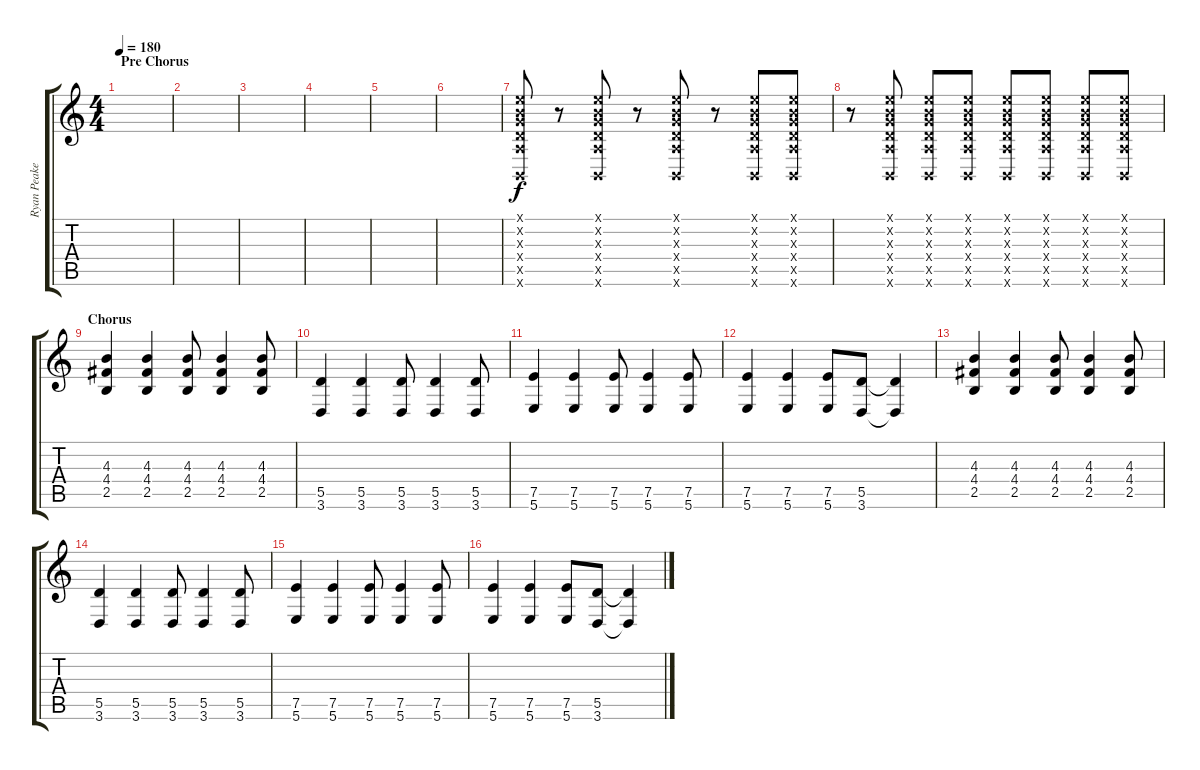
\track ("Ryan Peake(guitar)" "Ryan Peake") {instrument distortionguitar}
\staff {score tabs}
\tuning (E4 B3 G3 D3 A2 B1) {hide}
\ts (4 4)
\section ("" "Pre Chorus")
\tempo 180
\clef g2
\ks c
|
|
|
|
|
|
(0.1{x} 0.2{x} 0.3{x} 0.4{x} 0.5{x} 0.6{x}).8 r.8 (0.1{x} 0.2{x} 0.3{x} 0.4{x} 0.5{x} 0.6{x}).8 r.8 (0.1{x} 0.2{x} 0.3{x} 0.4{x} 0.5{x} 0.6{x}).8 r.8 (0.1{x} 0.2{x} 0.3{x} 0.4{x} 0.5{x} 0.6{x}).8 (0.1{x} 0.2{x} 0.3{x} 0.4{x} 0.5{x} 0.6{x}).8 |
r.8 (0.1{x} 0.2{x} 0.3{x} 0.4{x} 0.5{x} 0.6{x}).8 (0.1{x} 0.2{x} 0.3{x} 0.4{x} 0.5{x} 0.6{x}).8 (0.1{x} 0.2{x} 0.3{x} 0.4{x} 0.5{x} 0.6{x}).8 (0.1{x} 0.2{x} 0.3{x} 0.4{x} 0.5{x} 0.6{x}).8 (0.1{x} 0.2{x} 0.3{x} 0.4{x} 0.5{x} 0.6{x}).8 (0.1{x} 0.2{x} 0.3{x} 0.4{x} 0.5{x} 0.6{x}).8 (0.1{x} 0.2{x} 0.3{x} 0.4{x} 0.5{x} 0.6{x}).8 |
\section ("" "Chorus")
(4.3 4.4 2.5).4 (4.3 4.4 2.5).4 (4.3 4.4 2.5).8 (4.3 4.4 2.5).4 (4.3 4.4 2.5).8 |
(5.5 3.6).4 (5.5 3.6).4 (5.5 3.6).8 (5.5 3.6).4 (5.5 3.6).8 |
(7.5 5.6).4 (7.5 5.6).4 (7.5 5.6).8 (7.5 5.6).4 (7.5 5.6).8 |
(7.5 5.6).4 (7.5 5.6).4 (7.5 5.6).8 (5.5 3.6).8 (5.5{t} 3.6{t}).4 |
(4.3 4.4 2.5).4 (4.3 4.4 2.5).4 (4.3 4.4 2.5).8 (4.3 4.4 2.5).4 (4.3 4.4 2.5).8 |
(5.5 3.6).4 (5.5 3.6).4 (5.5 3.6).8 (5.5 3.6).4 (5.5 3.6).8 |
(7.5 5.6).4 (7.5 5.6).4 (7.5 5.6).8 (7.5 5.6).4 (7.5 5.6).8 |
(7.5 5.6).4 (7.5 5.6).4 (7.5 5.6).8 (5.5 3.6).8 (5.5{t} 3.6{t}).4
